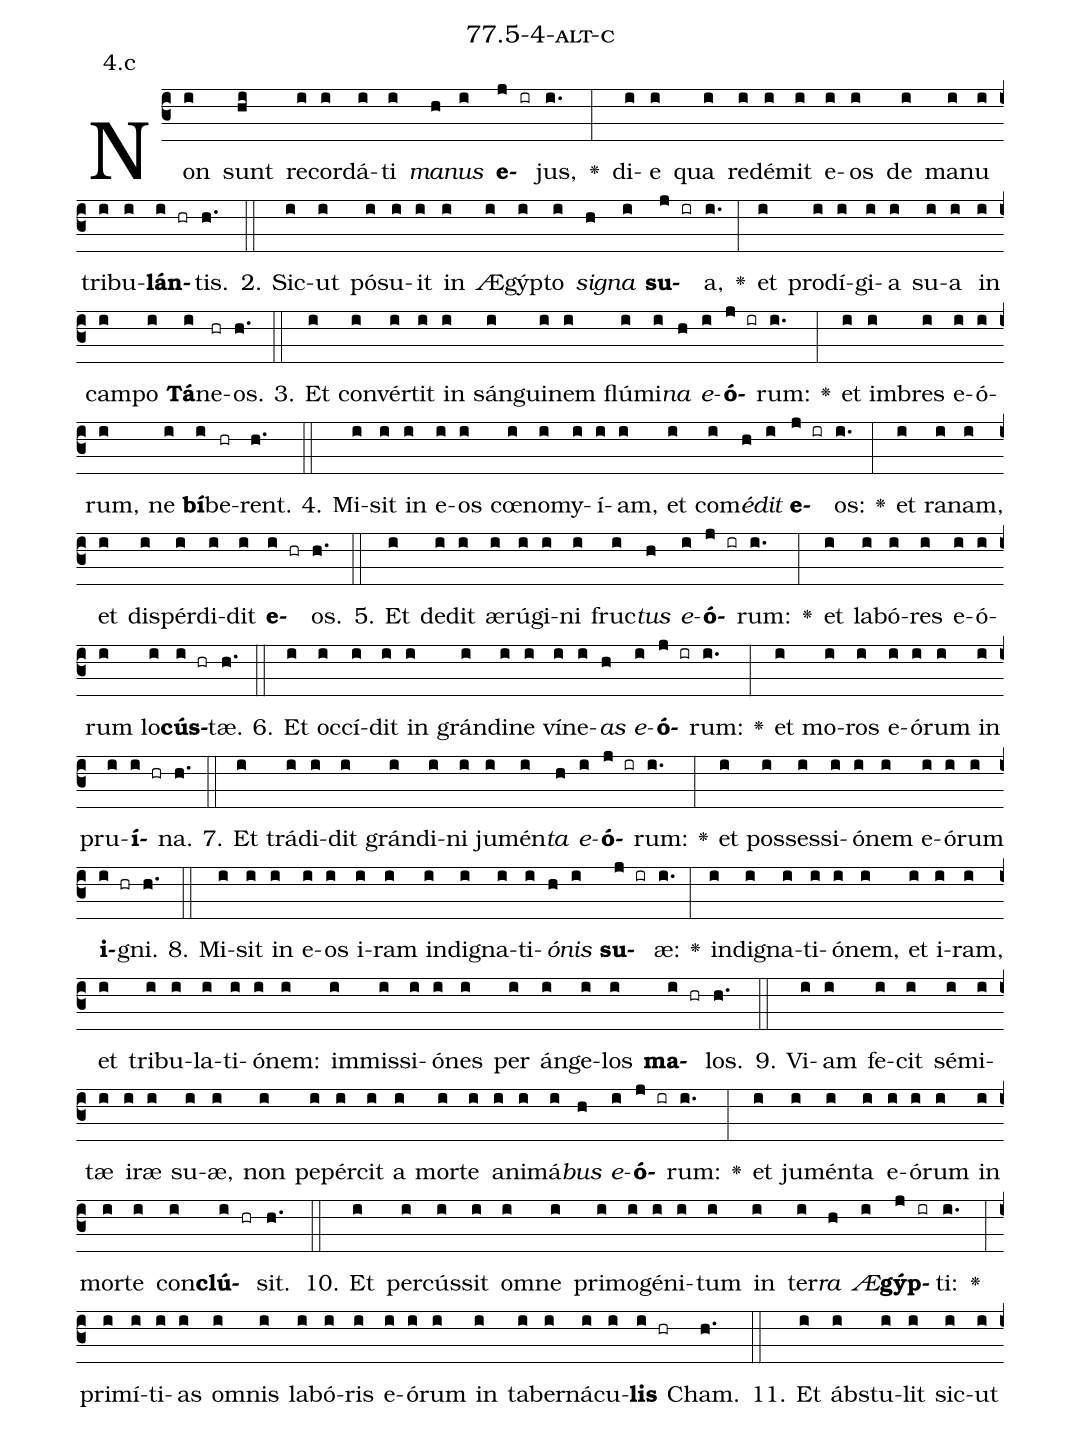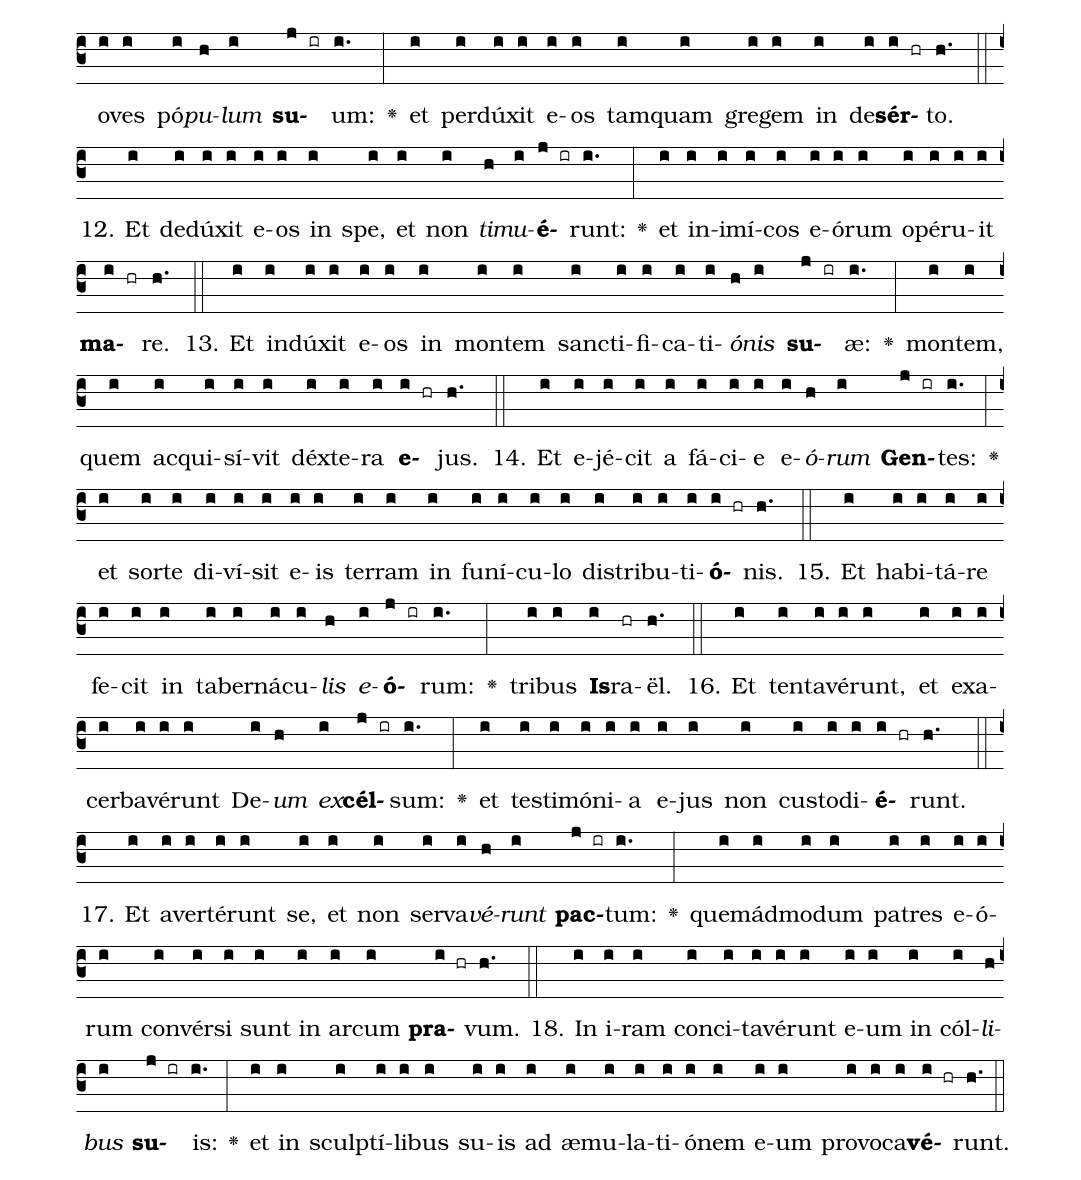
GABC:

name: 77.5-4-alt-c;
annotation: 4.c;
%%
(c3)Non(i) sunt(hi) re(i)cor(i)dá(i)ti(i) <i>ma</i>(h)<i>nus</i>(i) <b>e</b>(j ir)jus,(i.) <v>\greheightstar</v>(:) di(i)e(i) qua(i) red(i)é(i)mit(i) e(i)os(i) de(i) ma(i)nu(i) tri(i)bu(i)<b>lán</b>(i hr)tis.(h.) (::)
2. Sic(i)ut(i) pó(i)su(i)it(i) in(i) Æ(i)gýp(i)to(i) <i>si</i>(h)<i>gna</i>(i) <b>su</b>(j ir)a,(i.) <v>\greheightstar</v>(:) et(i) prod(i)í(i)gi(i)a(i) su(i)a(i) in(i) cam(i)po(i) <b>Tá</b>(i)ne(hr)os.(h.) (::)
3. Et(i) con(i)vér(i)tit(i) in(i) sán(i)gui(i)nem(i) flú(i)mi(i)<i>na</i>(h) <i>e</i>(i)<b>ó</b>(j ir)rum:(i.) <v>\greheightstar</v>(:) et(i) im(i)bres(i) e(i)ó(i)rum,(i) ne(i) <b>bí</b>(i)be(hr)rent.(h.) (::)
4. Mi(i)sit(i) in(i) e(i)os(i) cœ(i)no(i)my(i)í(i)am,(i) et(i) com(i)<i>é</i>(h)<i>dit</i>(i) <b>e</b>(j ir)os:(i.) <v>\greheightstar</v>(:) et(i) ra(i)nam,(i) et(i) dis(i)pér(i)di(i)dit(i) <b>e</b>(i hr)os.(h.) (::)
5. Et(i) de(i)dit(i) æ(i)rú(i)gi(i)ni(i) fruc(i)<i>tus</i>(h) <i>e</i>(i)<b>ó</b>(j ir)rum:(i.) <v>\greheightstar</v>(:) et(i) la(i)bó(i)res(i) e(i)ó(i)rum(i) lo(i)<b>cús</b>(i hr)tæ.(h.) (::)
6. Et(i) oc(i)cí(i)dit(i) in(i) grán(i)di(i)ne(i) ví(i)ne(i)<i>as</i>(h) <i>e</i>(i)<b>ó</b>(j ir)rum:(i.) <v>\greheightstar</v>(:) et(i) mo(i)ros(i) e(i)ó(i)rum(i) in(i) pru(i)<b>í</b>(i hr)na.(h.) (::)
7. Et(i) trá(i)di(i)dit(i) grán(i)di(i)ni(i) ju(i)mén(i)<i>ta</i>(h) <i>e</i>(i)<b>ó</b>(j ir)rum:(i.) <v>\greheightstar</v>(:) et(i) pos(i)ses(i)si(i)ó(i)nem(i) e(i)ó(i)rum(i) <b>i</b>(i hr)gni.(h.) (::)
8. Mi(i)sit(i) in(i) e(i)os(i) i(i)ram(i) in(i)di(i)gna(i)ti(i)<i>ó</i>(h)<i>nis</i>(i) <b>su</b>(j ir)æ:(i.) <v>\greheightstar</v>(:) in(i)di(i)gna(i)ti(i)ó(i)nem,(i) et(i) i(i)ram,(i) et(i) tri(i)bu(i)la(i)ti(i)ó(i)nem:(i) im(i)mis(i)si(i)ó(i)nes(i) per(i) án(i)ge(i)los(i) <b>ma</b>(i hr)los.(h.) (::)
9. Vi(i)am(i) fe(i)cit(i) sé(i)mi(i)tæ(i) i(i)ræ(i) su(i)æ,(i) non(i) pe(i)pér(i)cit(i) a(i) mor(i)te(i) a(i)ni(i)má(i)<i>bus</i>(h) <i>e</i>(i)<b>ó</b>(j ir)rum:(i.) <v>\greheightstar</v>(:) et(i) ju(i)mén(i)ta(i) e(i)ó(i)rum(i) in(i) mor(i)te(i) con(i)<b>clú</b>(i hr)sit.(h.) (::)
10. Et(i) per(i)cús(i)sit(i) om(i)ne(i) pri(i)mo(i)gé(i)ni(i)tum(i) in(i) ter(i)<i>ra</i>(h) <i>Æ</i>(i)<b>gýp</b>(j ir)ti:(i.) <v>\greheightstar</v>(:) pri(i)mí(i)ti(i)as(i) om(i)nis(i) la(i)bó(i)ris(i) e(i)ó(i)rum(i) in(i) ta(i)ber(i)ná(i)cu(i)<b>lis</b>(i hr) Cham.(h.) (::)
11. Et(i) ábs(i)tu(i)lit(i) sic(i)ut(i) o(i)ves(i) pó(i)<i>pu</i>(h)<i>lum</i>(i) <b>su</b>(j ir)um:(i.) <v>\greheightstar</v>(:) et(i) per(i)dú(i)xit(i) e(i)os(i) tam(i)quam(i) gre(i)gem(i) in(i) de(i)<b>sér</b>(i hr)to.(h.) (::)
12. Et(i) de(i)dú(i)xit(i) e(i)os(i) in(i) spe,(i) et(i) non(i) <i>ti</i>(h)<i>mu</i>(i)<b>é</b>(j ir)runt:(i.) <v>\greheightstar</v>(:) et(i) in(i)i(i)mí(i)cos(i) e(i)ó(i)rum(i) o(i)pé(i)ru(i)it(i) <b>ma</b>(i hr)re.(h.) (::)
13. Et(i) in(i)dú(i)xit(i) e(i)os(i) in(i) mon(i)tem(i) sanc(i)ti(i)fi(i)ca(i)ti(i)<i>ó</i>(h)<i>nis</i>(i) <b>su</b>(j ir)æ:(i.) <v>\greheightstar</v>(:) mon(i)tem,(i) quem(i) ac(i)qui(i)sí(i)vit(i) déx(i)te(i)ra(i) <b>e</b>(i hr)jus.(h.) (::)
14. Et(i) e(i)jé(i)cit(i) a(i) fá(i)ci(i)e(i) e(i)<i>ó</i>(h)<i>rum</i>(i) <b>Gen</b>(j ir)tes:(i.) <v>\greheightstar</v>(:) et(i) sor(i)te(i) di(i)ví(i)sit(i) e(i)is(i) ter(i)ram(i) in(i) fu(i)ní(i)cu(i)lo(i) dis(i)tri(i)bu(i)ti(i)<b>ó</b>(i hr)nis.(h.) (::)
15. Et(i) ha(i)bi(i)tá(i)re(i) fe(i)cit(i) in(i) ta(i)ber(i)ná(i)cu(i)<i>lis</i>(h) <i>e</i>(i)<b>ó</b>(j ir)rum:(i.) <v>\greheightstar</v>(:) tri(i)bus(i) <b>Is</b>(i)ra(hr)ël.(h.) (::)
16. Et(i) ten(i)ta(i)vé(i)runt,(i) et(i) ex(i)a(i)cer(i)ba(i)vé(i)runt(i) De(i)<i>um</i>(h) <i>ex</i>(i)<b>cél</b>(j ir)sum:(i.) <v>\greheightstar</v>(:) et(i) tes(i)ti(i)mó(i)ni(i)a(i) e(i)jus(i) non(i) cus(i)to(i)di(i)<b>é</b>(i hr)runt.(h.) (::)
17. Et(i) a(i)ver(i)té(i)runt(i) se,(i) et(i) non(i) ser(i)va(i)<i>vé</i>(h)<i>runt</i>(i) <b>pac</b>(j ir)tum:(i.) <v>\greheightstar</v>(:) quem(i)ád(i)mo(i)dum(i) pa(i)tres(i) e(i)ó(i)rum(i) con(i)vér(i)si(i) sunt(i) in(i) ar(i)cum(i) <b>pra</b>(i hr)vum.(h.) (::)
18. In(i) i(i)ram(i) con(i)ci(i)ta(i)vé(i)runt(i) e(i)um(i) in(i) cól(i)<i>li</i>(h)<i>bus</i>(i) <b>su</b>(j ir)is:(i.) <v>\greheightstar</v>(:) et(i) in(i) sculp(i)tí(i)li(i)bus(i) su(i)is(i) ad(i) æ(i)mu(i)la(i)ti(i)ó(i)nem(i) e(i)um(i) pro(i)vo(i)ca(i)<b>vé</b>(i hr)runt.(h.) (::)
